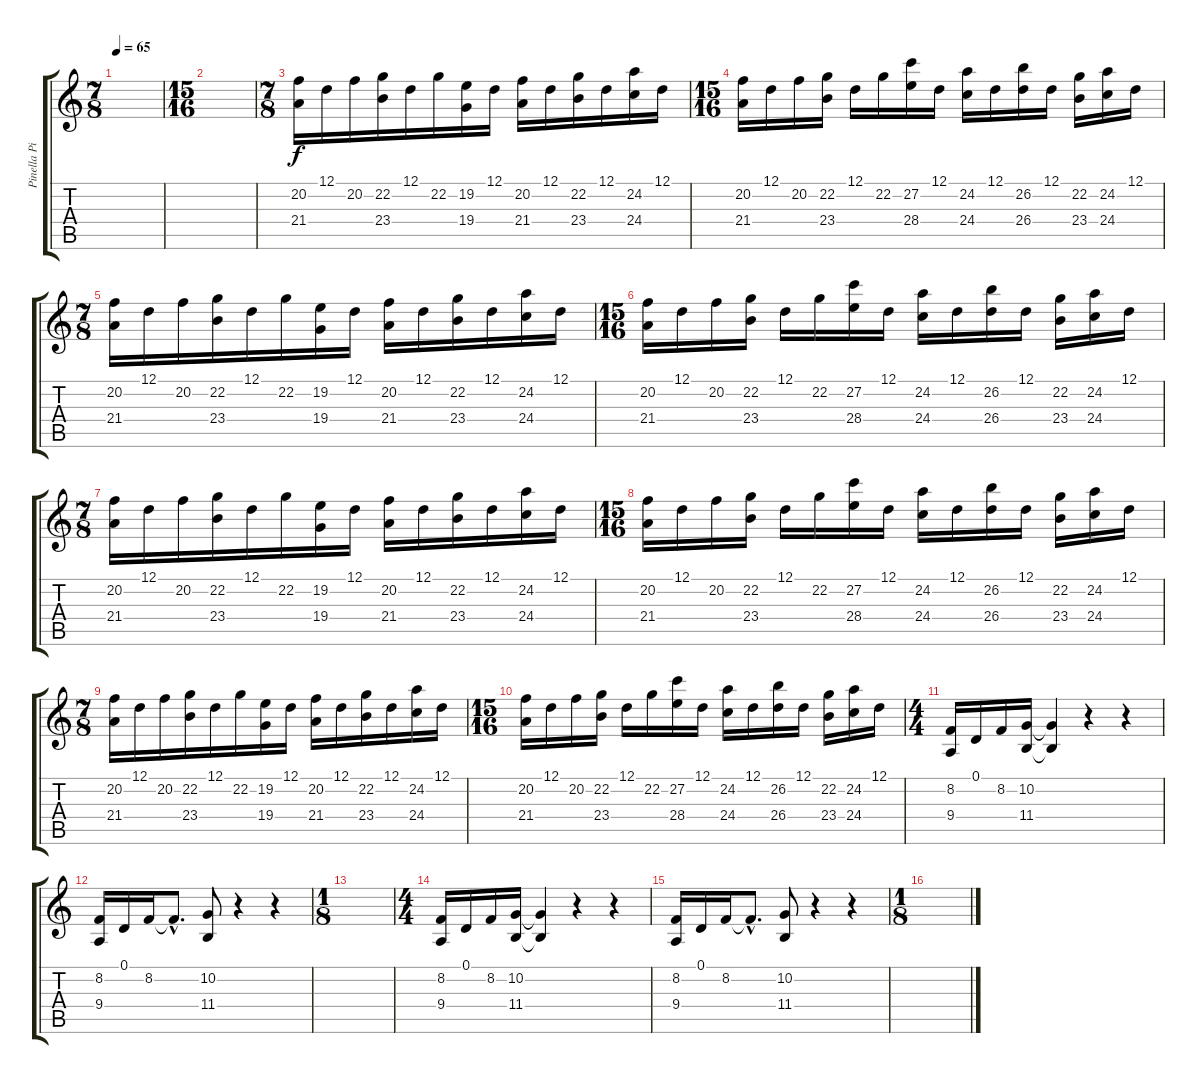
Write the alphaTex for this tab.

\track ("Pinella Piano" "Pinella Pi") {instrument acousticgrandpiano}
\staff {score tabs}
\tuning (D4 A3 F3 C3 G2 D2) {hide}
\ts (7 8)
\tempo 65
\clef g2
\ks c
|
\ts (15 16)
|
\ts (7 8)
(20.2 21.4).16{instrument acousticgrandpiano} 12.1.16 20.2.16 (22.2 23.4).16 12.1.16 22.2.16 (19.2 19.4).16 12.1.16 (20.2 21.4).16 12.1.16 (22.2 23.4).16 12.1.16 (24.2 24.4).16 12.1.16 |
\ts (15 16)
(20.2 21.4).16 12.1.16 20.2.16 (22.2 23.4).16 12.1.16 22.2.16 (27.2 28.4).16 12.1.16 (24.2 24.4).16 12.1.16 (26.2 26.4).16 12.1.16 (22.2 23.4).16 (24.2 24.4).16 12.1.16 |
\ts (7 8)
(20.2 21.4).16 12.1.16 20.2.16 (22.2 23.4).16 12.1.16 22.2.16 (19.2 19.4).16 12.1.16 (20.2 21.4).16 12.1.16 (22.2 23.4).16 12.1.16 (24.2 24.4).16 12.1.16 |
\ts (15 16)
(20.2 21.4).16 12.1.16 20.2.16 (22.2 23.4).16 12.1.16 22.2.16 (27.2 28.4).16 12.1.16 (24.2 24.4).16 12.1.16 (26.2 26.4).16 12.1.16 (22.2 23.4).16 (24.2 24.4).16 12.1.16 |
\ts (7 8)
(20.2 21.4).16 12.1.16 20.2.16 (22.2 23.4).16 12.1.16 22.2.16 (19.2 19.4).16 12.1.16 (20.2 21.4).16 12.1.16 (22.2 23.4).16 12.1.16 (24.2 24.4).16 12.1.16 |
\ts (15 16)
(20.2 21.4).16 12.1.16 20.2.16 (22.2 23.4).16 12.1.16 22.2.16 (27.2 28.4).16 12.1.16 (24.2 24.4).16 12.1.16 (26.2 26.4).16 12.1.16 (22.2 23.4).16 (24.2 24.4).16 12.1.16 |
\ts (7 8)
(20.2 21.4).16 12.1.16 20.2.16 (22.2 23.4).16 12.1.16 22.2.16 (19.2 19.4).16 12.1.16 (20.2 21.4).16 12.1.16 (22.2 23.4).16 12.1.16 (24.2 24.4).16 12.1.16 |
\ts (15 16)
(20.2 21.4).16 12.1.16 20.2.16 (22.2 23.4).16 12.1.16 22.2.16 (27.2 28.4).16 12.1.16 (24.2 24.4).16 12.1.16 (26.2 26.4).16 12.1.16 (22.2 23.4).16 (24.2 24.4).16 12.1.16 |
\ts (4 4)
(8.2 9.4).16 0.1.16 8.2.16 (10.2 11.4).16 (10.2{t} 11.4{t}).4 r.4 r.4 |
(8.2 9.4).16 0.1.16 8.2.16 8.2{hac t}.8{d} (10.2 11.4).8 r.4 r.4 |
\ts (1 8)
|
\ts (4 4)
(8.2 9.4).16 0.1.16 8.2.16 (10.2 11.4).16 (10.2{t} 11.4{t}).4 r.4 r.4 |
(8.2 9.4).16 0.1.16 8.2.16 8.2{hac t}.8{d} (10.2 11.4).8 r.4 r.4 |
\ts (1 8)
